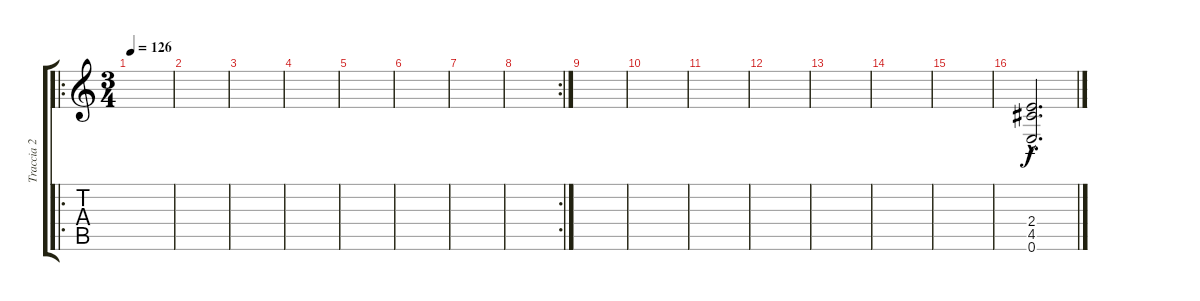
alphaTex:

\track ("Traccia 2" "Traccia 2") {instrument overdrivenguitar}
\staff {score tabs}
\tuning (E4 B3 G3 D3 A2 E2) {hide}
\ro
\ts (3 4)
\tempo 126
\clef g2
\ks c
|
|
|
|
|
|
|
\rc 2
|
|
|
|
|
|
|
|
(2.4{hac} 4.5{hac} 0.6{hac}).2{d}
